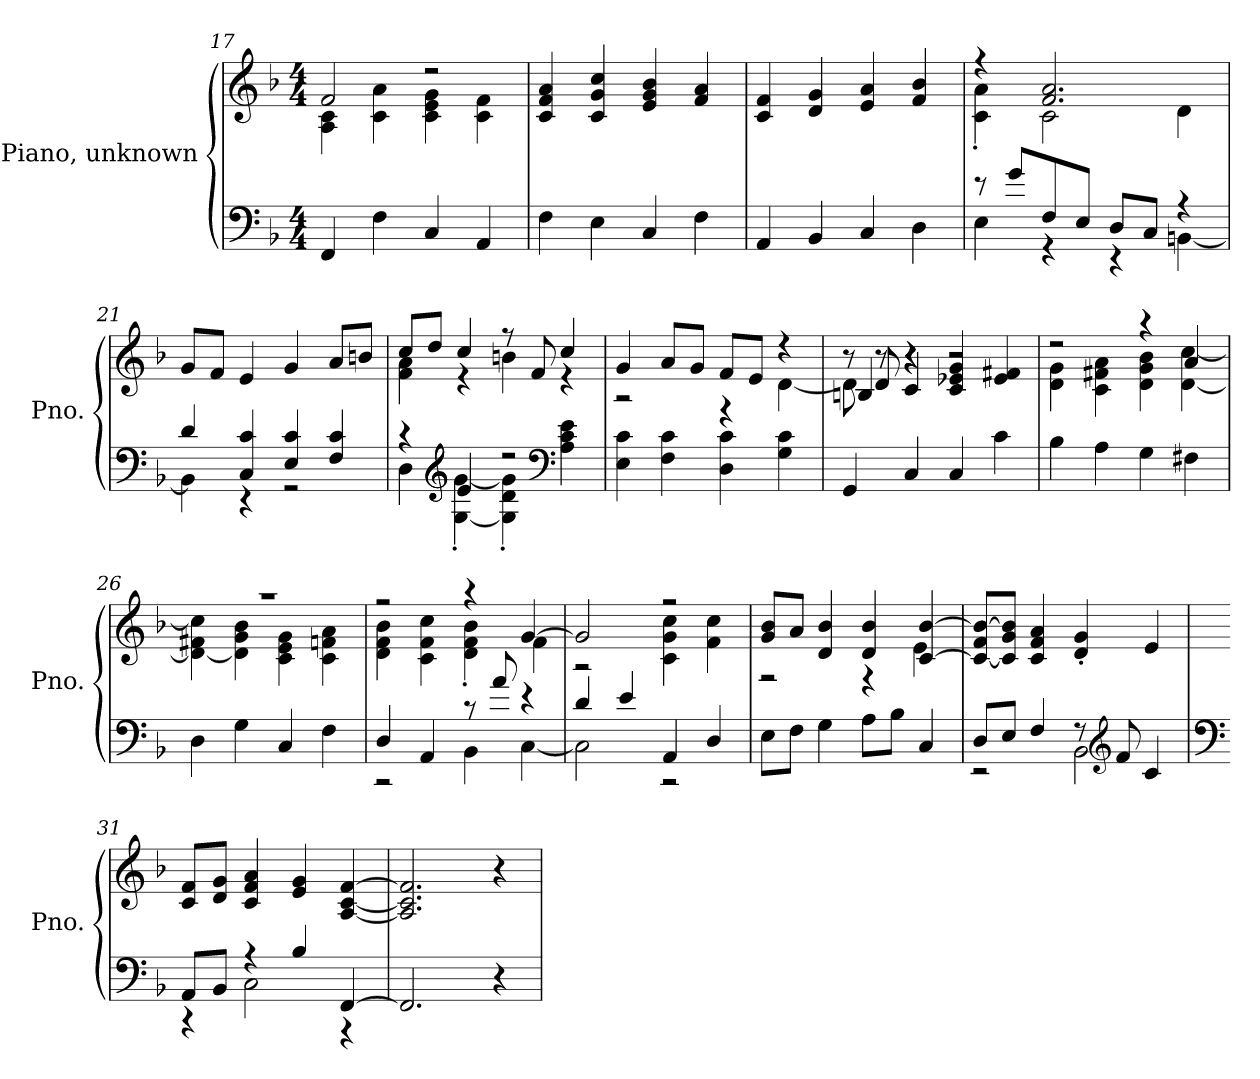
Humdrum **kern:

**kern	**kern
*part1	*part1
*staff2	*staff1
*I"Piano, unknown	*
*I'Pno.	*
*clefF4	*clefG2
*k[b-]	*k[b-]
*M4/4	*M4/4
=17	=17
*	*^
4FF/	2f/	4A\ 4c\
4F\	.	4c\ 4a\
4C/	2r	4c\ 4e\ 4g\
4AA/	.	4c\ 4f\
*	*v	*v
=18	=18
4F\	4c/ 4f/ 4a/
4E\	4c/ 4g/ 4cc/
4C/	4e/ 4g/ 4b-/
4F\	4f/ 4a/
=19	=19
4AA/	4c/ 4f/
4BB-/	4d/ 4g/
4C/	4e/ 4a/
4D\	4f/ 4b-/
!!LO:LB:g=z
=20	=20
*^	*^
8r	4E\	4r	4c\' 4a\'
8g/L	.	.	.
8F/	4r	2.f/ 2.a/	2c\
8E/J	.	.	.
8D/L	4r	.	.
8C/J	.	.	.
4r	[4BBn\	.	4d\
*	*	*v	*v
=21	=21	=21
4d/	4BB\]	8g/L
.	.	8f/J
4C/ 4c/	4r	4e/
4E/ 4c/	2r	4g/
4F/ 4c/	.	8a/L
.	.	8bn/J
=22	=22	=22
*	*	*^
4r	4D\	8cc/L	4f\ 4a\
.	.	8dd/J	.
*clefG2	*	*	*
4e/	[4G\' [4g\'	4cc/	4r
2r	4G\]' 4d\' 4g\]'	8r	4bn\
.	.	8f/	.
*clefF4	*	*	*
.	4A\ 4c\ 4e\	4cc/	4r
*v	*v	*	*
=23	=23	=23
4E\ 4c\	4g/	2r
4F\ 4c\	8a/L	.
.	8g/J	.
4D\ 4c\	8f/L	4r
.	8e/J	.
4G\ 4c\	4r	[4d\
=24	=24	=24
*	*	*^
4GG/	8r	8d\]	4Bn/
.	8d/	8r	.
4C/	4c/	4r	4r
4C/	4c/ 4e-X/ 4g/	2r	2r
4c\	4e-/ 4f#X/	.	.
*	*	*v	*v
!!LO:LB:g=z
=25	=25	=25
4B-\	2r	4d\ 4g\
4A\	.	4c\ 4f#X\ 4a\
4G\	4r	4d\ 4g\ 4b-\
4F#X\	4a/	[4d\ [4cc\
=26	=26	=26
4D\	1r	4d\_ 4f#X\ 4cc\]
4G\	.	4d\] 4g\ 4b-\
4C/	.	4c\ 4e\ 4g\
4F\	.	4c\ 4fn\ 4a\
=27	=27	=27
*^	*	*
4D/	2r	2r	4d\ 4f\ 4b-\
4AA/	.	.	4c\ 4f\ 4cc\
8r	4BB-\	4r	4d\' 4f\' 4b-\'
8a/	.	.	.
4r	[4C\	[4g/	4f\
=28	=28	=28	=28
4d/	2C\]	2g/]	2r
4e/	.	.	.
4AA/	2r	2r	4c\ 4g\ 4cc\
4D/	.	.	4f\ 4cc\
*v	*v	*	*
=29	=29	=29
8E\L	8g/ 8b-/L	2r
8F\J	8a/J	.
4G\	4d/ 4b-/	.
8A\L	4d/ 4b-/	4r
8B-\J	.	.
4C/	[4c/ [4b-/	4e\
*	*v	*v
=30	=30
*^	*
8D/L	2r	8c/_ 8f/ 8b-/_L
8E/J	.	8c/] 8g/ 8b-/]J
4F/	.	4c/ 4f/ 4a/
8r	2BB-\	4d/' 4g/'
*clefG2	*	*
8f/	.	.
4c/	.	4e/
!!LO:LB:g=z
=31	=31	=31
*clefF4	*	*
8AA/L	4r	8c/ 8f/L
8BB-/J	.	8d/ 8g/J
4r	2C\	4c/ 4f/ 4a/
4B-/	.	4e/ 4g/
[4FF/	4r	[4A/ [4c/ [4f/
*v	*v	*
=32	=32
2.FF/]	2.A/] 2.c/] 2.f/]
4r	4r
=	=
*-	*-
